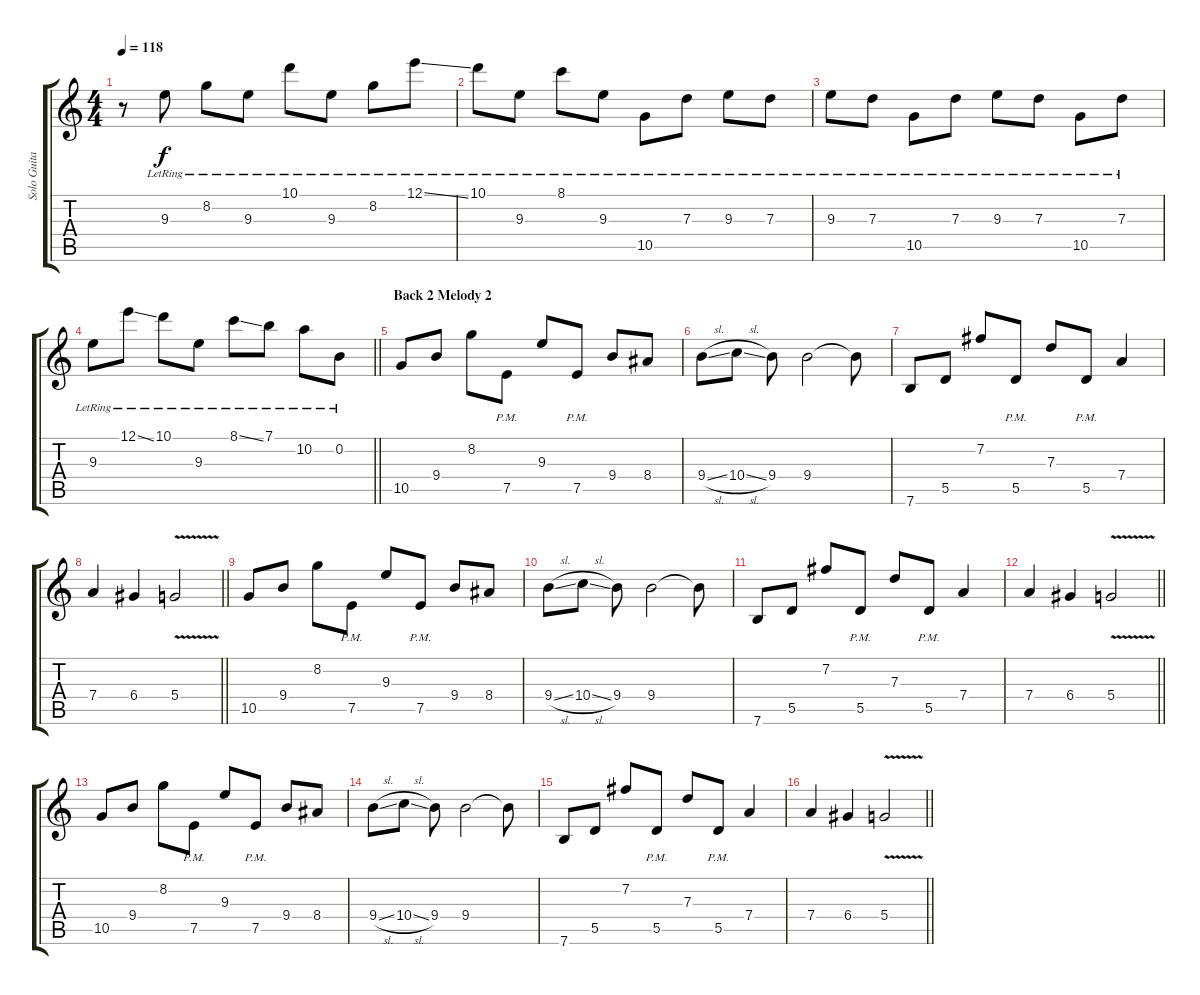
\track ("Solo Guitar" "Solo Guita") {instrument acousticguitarnylon}
\staff {score tabs}
\tuning (E4 B3 G3 D3 A2 E2) {hide}
\ts (4 4)
\tempo 118
\clef g2
\ks c
r.8{dy f} 9.3{lr}.8 8.2{lr}.8 9.3{lr}.8 10.1{lr}.8 9.3{lr}.8 8.2{lr}.8 12.1{ss lr}.8 |
10.1{lr}.8 9.3{lr}.8 8.1{lr}.8 9.3{lr}.8 10.5{lr}.8 7.3{lr}.8 9.3{lr}.8 7.3{lr}.8 |
9.3{lr}.8 7.3{lr}.8 10.5{lr}.8 7.3{lr}.8 9.3{lr}.8 7.3{lr}.8 10.5{lr}.8 7.3{lr}.8 |
\barLineRight lightlight
9.3{lr}.8 12.1{ss lr}.8 10.1{lr}.8 9.3{lr}.8 8.1{ss lr}.8 7.1{lr}.8 10.2{lr}.8 0.2{lr}.8 |
\section ("" "Back 2 Melody 2")
10.5.8 9.4.8 8.2.8 7.5{pm}.8 9.3.8 7.5{pm}.8 9.4.8 8.4.8 |
9.4{sl}.8 10.4{sl}.8 9.4.8 9.4.2 9.4{t}.8 |
7.6.8 5.5.8 7.2.8 5.5{pm}.8 7.3.8 5.5{pm}.8 7.4.4 |
\barLineRight lightlight
7.4.4 6.4.4 5.4{v}.2 |
10.5.8 9.4.8 8.2.8 7.5{pm}.8 9.3.8 7.5{pm}.8 9.4.8 8.4.8 |
9.4{sl}.8 10.4{sl}.8 9.4.8 9.4.2 9.4{t}.8 |
7.6.8 5.5.8 7.2.8 5.5{pm}.8 7.3.8 5.5{pm}.8 7.4.4 |
\barLineRight lightlight
7.4.4 6.4.4 5.4{v}.2 |
10.5.8 9.4.8 8.2.8 7.5{pm}.8 9.3.8 7.5{pm}.8 9.4.8 8.4.8 |
9.4{sl}.8 10.4{sl}.8 9.4.8 9.4.2 9.4{t}.8 |
7.6.8 5.5.8 7.2.8 5.5{pm}.8 7.3.8 5.5{pm}.8 7.4.4 |
\barLineRight lightlight
7.4.4 6.4.4 5.4{v}.2
